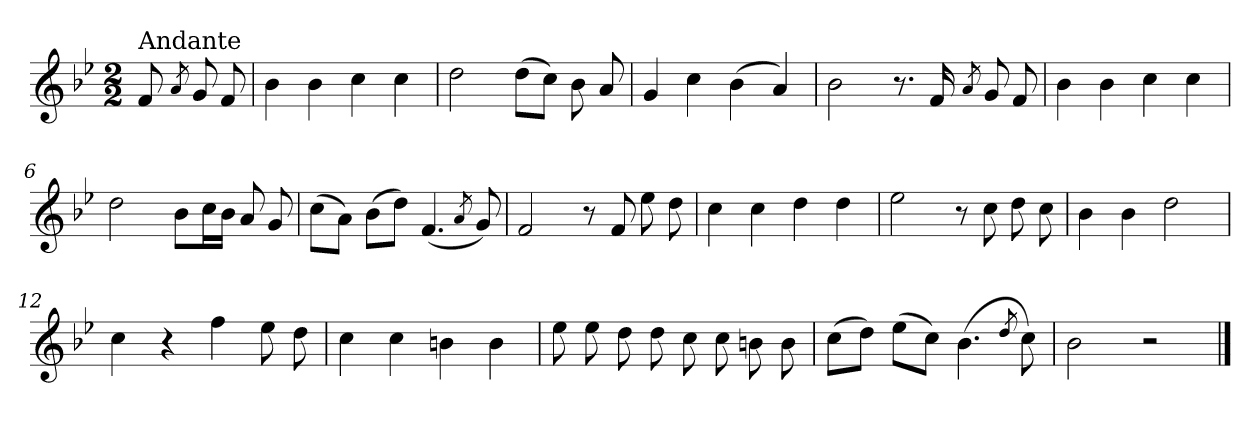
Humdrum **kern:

**kern
*part1
*staff1
*clefG2
*k[b-e-]
*B-:
*M2/2
=
!LO:TX:a:t=Andante
8f/
8qa/
8g/
8f/
=1
4b-\
4b-\
4cc\
4cc\
=2
2dd\
(>8dd\L
8cc\J)
8b-\
8a/
=3
4g/
4cc\
(>4b-\
4a/)
!!LO:LB:g=z
=4
2b-\
8.r
16f/
8qa/
8g/
8f/
=5
4b-\
4b-\
4cc\
4cc\
=6
2dd\
8b-\L
16cc\L
16b-\JJ
8a/
8g/
=7
(>8cc\L
8a\J)
(>8b-\L
8dd\J)
(<4.f/
8qa/
8g/)
=8
2f/
8r
8f/
8ee-\
8dd\
!!LO:LB:g=z
=9
4cc\
4cc\
4dd\
4dd\
=10
2ee-\
8r
8cc\
8dd\
8cc\
=11
4b-\
4b-\
2dd\
=12
4cc\
4r
4ff\
8ee-\
8dd\
=13
4cc\
4cc\
4bn\
4b\
!!LO:LB:g=z
=14
8ee-\
8ee-\
8dd\
8dd\
8cc\
8cc\
8bn\
8b\
=15
(>8cc\L
8dd\J)
(>8ee-\L
8cc\J)
(>4.b-\
8qdd/
8cc\)
=16
2b-\
2r
==
*-
